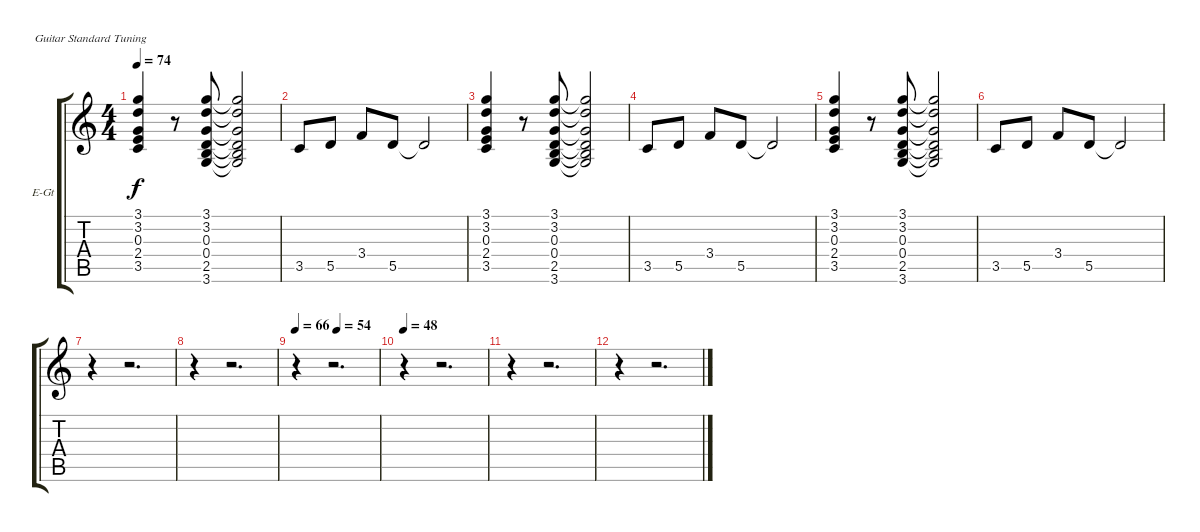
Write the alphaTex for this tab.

\bracketExtendMode groupsimilarinstruments
\firstSystemTrackNameOrientation horizontal
\otherSystemsTrackNameOrientation horizontal
\track ("Rhythm" "E-Gt") {instrument overdrivenguitar}
\staff {score tabs}
\tuning (E4 B3 G3 D3 A2 E2)
\ts (4 4)
\tempo 74
\clef g2
\ks c
(2.4 3.5 0.3 3.2 3.1).4{dy f} r.8 (2.5 3.6 0.4 0.3 3.2 3.1).8 (2.5{t} 3.6{t} 3.1{t} 3.2{t} 0.3{t} 0.4{t}).2 |
3.5.8 5.5.8 3.4.8 5.5.8 5.5{t}.2 |
(2.4 3.5 0.3 3.2 3.1).4 r.8 (2.5 3.6 0.4 0.3 3.2 3.1).8 (2.5{t} 3.6{t} 3.1{t} 3.2{t} 0.3{t} 0.4{t}).2 |
3.5.8 5.5.8 3.4.8 5.5.8 5.5{t}.2 |
(2.4 3.5 0.3 3.2 3.1).4 r.8 (2.5 3.6 0.4 0.3 3.2 3.1).8 (2.5{t} 3.6{t} 3.1{t} 3.2{t} 0.3{t} 0.4{t}).2 |
3.5.8 5.5.8 3.4.8 5.5.8 5.5{t}.2 |
r.4 r.2{d} |
r.4 r.2{d} |
\tempo 66
\tempo (54 0.5)
r.4 r.2{d} |
\tempo 48
r.4 r.2{d} |
r.4 r.2{d} |
r.4 r.2{d}
